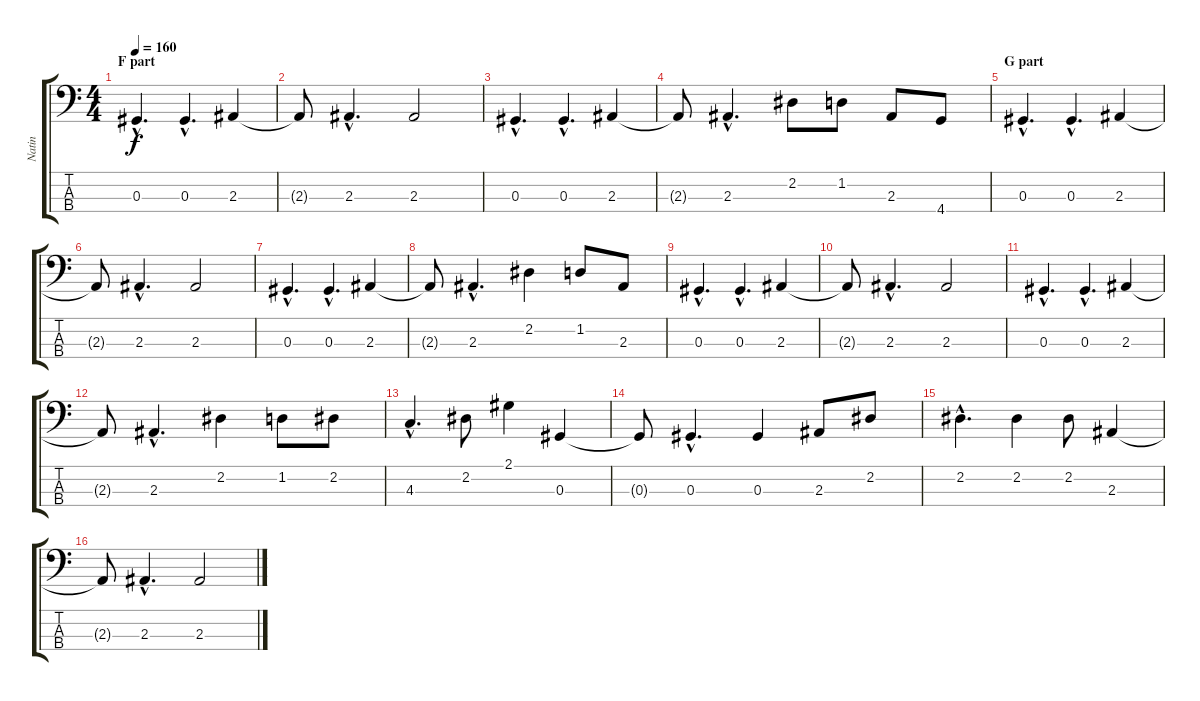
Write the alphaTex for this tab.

\track ("Natin" "Natin") {instrument electricbasspick}
\staff {score tabs}
\tuning (Gb2 Db2 Ab1 Eb1) {hide}
\ts (4 4)
\section ("" "F part")
\tempo 160
\clef f4
\ks c
0.3{hac}.4{d dy f} 0.3{hac}.4{d} 2.3.4 |
2.3{t}.8 2.3{hac}.4{d} 2.3.2 |
0.3{hac}.4{d} 0.3{hac}.4{d} 2.3.4 |
2.3{t}.8 2.3{hac}.4{d} 2.2.8 1.2.8 2.3.8 4.4.8 |
\section ("" "G part")
0.3{hac}.4{d} 0.3{hac}.4{d} 2.3.4 |
2.3{t}.8 2.3{hac}.4{d} 2.3.2 |
0.3{hac}.4{d} 0.3{hac}.4{d} 2.3.4 |
2.3{t}.8 2.3{hac}.4{d} 2.2.4 1.2.8 2.3.8 |
0.3{hac}.4{d} 0.3{hac}.4{d} 2.3.4 |
2.3{t}.8 2.3{hac}.4{d} 2.3.2 |
0.3{hac}.4{d} 0.3{hac}.4{d} 2.3.4 |
2.3{t}.8 2.3{hac}.4{d} 2.2.4 1.2.8 2.2.8 |
4.3{hac}.4{d} 2.2.8 2.1.4 0.3.4 |
0.3{t}.8 0.3{hac}.4{d} 0.3.4 2.3.8 2.2.8 |
2.2{hac}.4{d} 2.2.4 2.2.8 2.3.4 |
2.3{t}.8 2.3{hac}.4{d} 2.3.2
